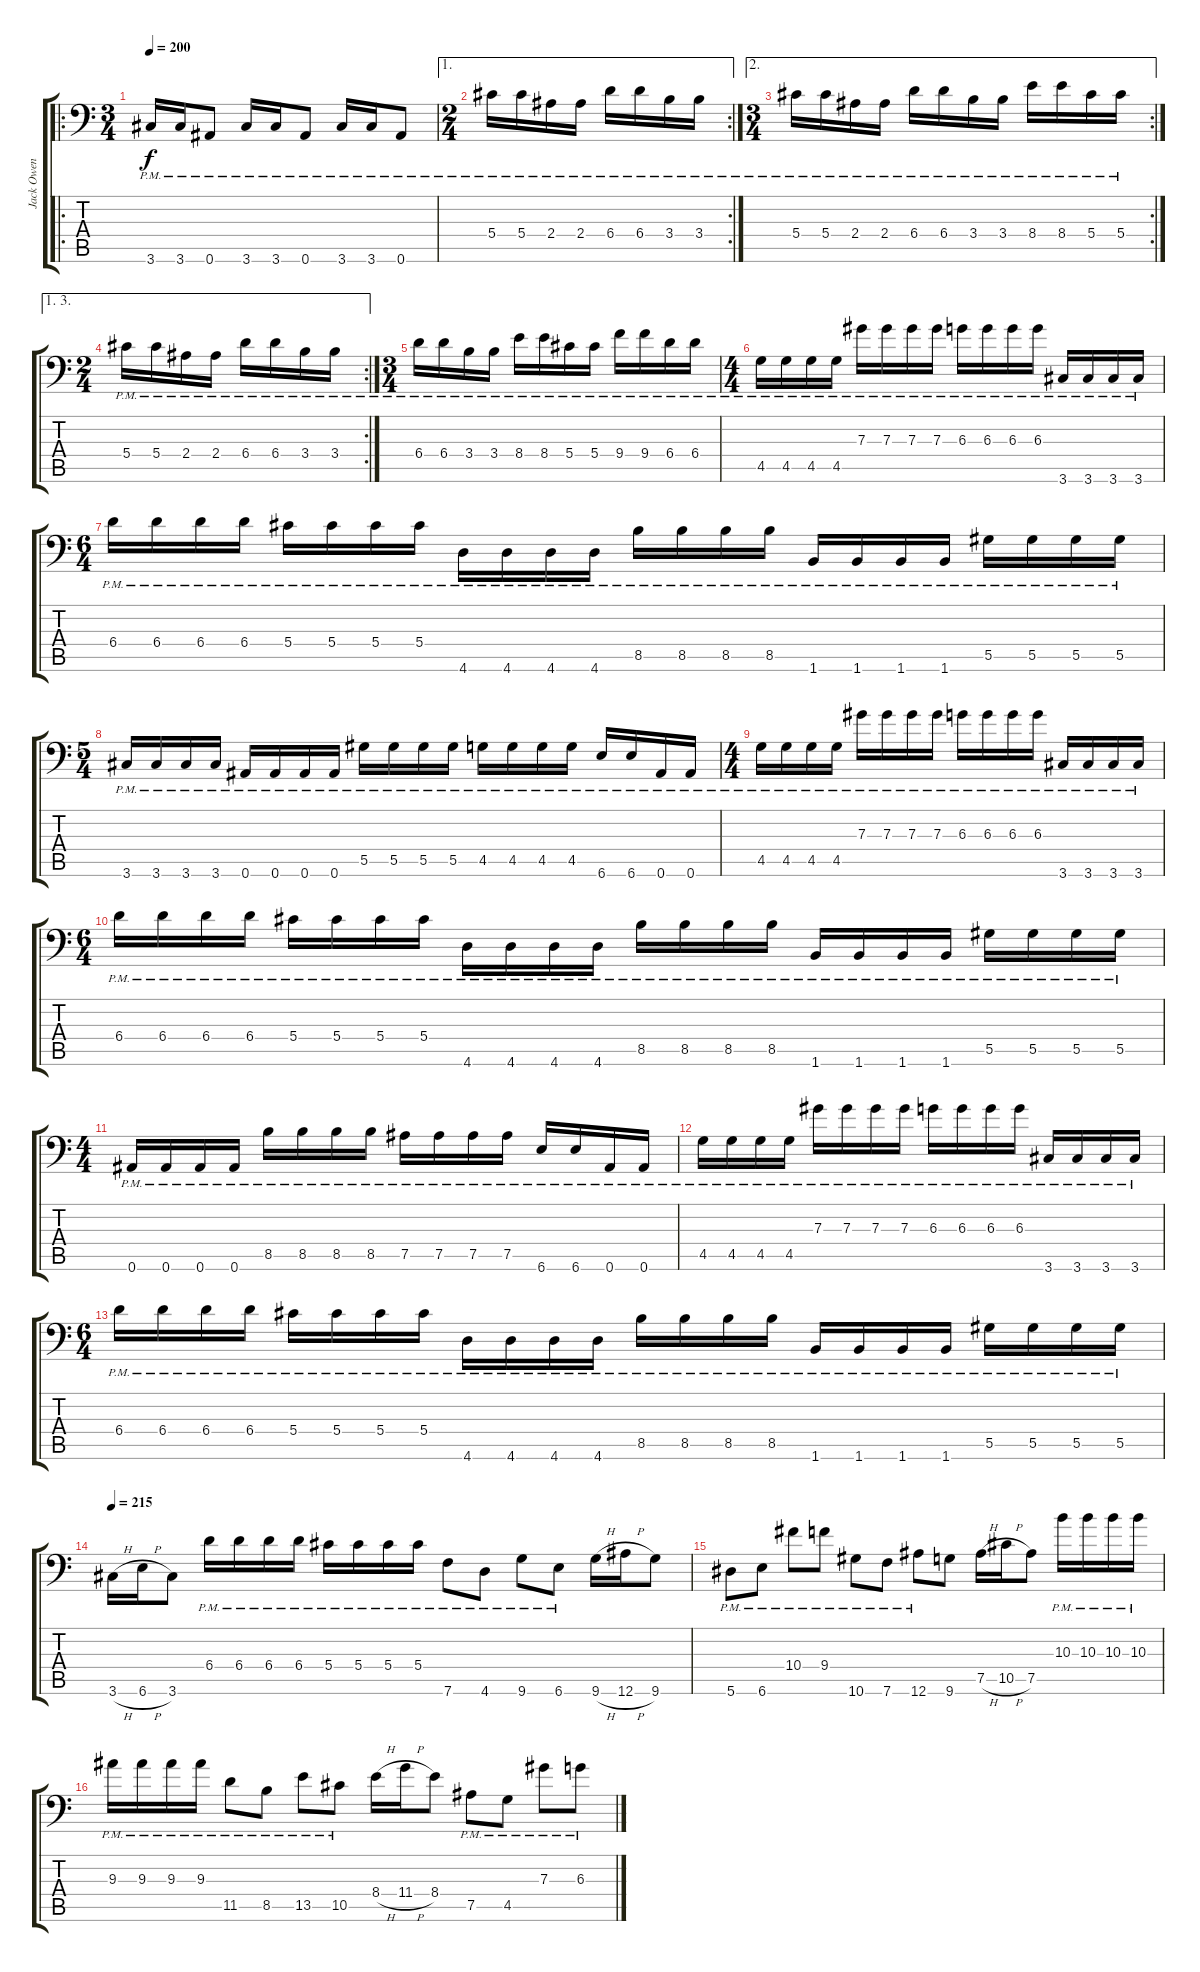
\track ("Jack Owen" "Jack Owen") {instrument overdrivenguitar}
\staff {score tabs}
\tuning (Bb3 F3 Db3 Ab2 Eb2 Bb1) {hide}
\ro
\ts (3 4)
\tempo 200
\clef f4
\ks c
3.6{pm}.16{dy f instrument overdrivenguitar} 3.6{pm}.16 0.6{pm}.8 3.6{pm}.16 3.6{pm}.16 0.6{pm}.8 3.6{pm}.16 3.6{pm}.16 0.6{pm}.8 |
\ae 1
\rc 2
\ts (2 4)
5.4{pm}.16 5.4{pm}.16 2.4{pm}.16 2.4{pm}.16 6.4{pm}.16 6.4{pm}.16 3.4{pm}.16 3.4{pm}.16 |
\ae 2
\rc 2
\ts (3 4)
5.4{pm}.16 5.4{pm}.16 2.4{pm}.16 2.4{pm}.16 6.4{pm}.16 6.4{pm}.16 3.4{pm}.16 3.4{pm}.16 8.4{pm}.16 8.4{pm}.16 5.4{pm}.16 5.4{pm}.16 |
\ae (1 3)
\rc 2
\ts (2 4)
5.4{pm}.16 5.4{pm}.16 2.4{pm}.16 2.4{pm}.16 6.4{pm}.16 6.4{pm}.16 3.4{pm}.16 3.4{pm}.16 |
\ts (3 4)
6.4{pm}.16 6.4{pm}.16 3.4{pm}.16 3.4{pm}.16 8.4{pm}.16 8.4{pm}.16 5.4{pm}.16 5.4{pm}.16 9.4{pm}.16 9.4{pm}.16 6.4{pm}.16 6.4{pm}.16 |
\ts (4 4)
4.5{pm}.16 4.5{pm}.16 4.5{pm}.16 4.5{pm}.16 7.3{pm}.16 7.3{pm}.16 7.3{pm}.16 7.3{pm}.16 6.3{pm}.16 6.3{pm}.16 6.3{pm}.16 6.3{pm}.16 3.6{pm}.16 3.6{pm}.16 3.6{pm}.16 3.6{pm}.16 |
\ts (6 4)
6.4{pm}.16 6.4{pm}.16 6.4{pm}.16 6.4{pm}.16 5.4{pm}.16 5.4{pm}.16 5.4{pm}.16 5.4{pm}.16 4.6{pm}.16 4.6{pm}.16 4.6{pm}.16 4.6{pm}.16 8.5{pm}.16 8.5{pm}.16 8.5{pm}.16 8.5{pm}.16 1.6{pm}.16 1.6{pm}.16 1.6{pm}.16 1.6{pm}.16 5.5{pm}.16 5.5{pm}.16 5.5{pm}.16 5.5{pm}.16 |
\ts (5 4)
3.6{pm}.16 3.6{pm}.16 3.6{pm}.16 3.6{pm}.16 0.6{pm}.16 0.6{pm}.16 0.6{pm}.16 0.6{pm}.16 5.5{pm}.16 5.5{pm}.16 5.5{pm}.16 5.5{pm}.16 4.5{pm}.16 4.5{pm}.16 4.5{pm}.16 4.5{pm}.16 6.6{pm}.16 6.6{pm}.16 0.6{pm}.16 0.6{pm}.16 |
\ts (4 4)
4.5{pm}.16 4.5{pm}.16 4.5{pm}.16 4.5{pm}.16 7.3{pm}.16 7.3{pm}.16 7.3{pm}.16 7.3{pm}.16 6.3{pm}.16 6.3{pm}.16 6.3{pm}.16 6.3{pm}.16 3.6{pm}.16 3.6{pm}.16 3.6{pm}.16 3.6{pm}.16 |
\ts (6 4)
6.4{pm}.16 6.4{pm}.16 6.4{pm}.16 6.4{pm}.16 5.4{pm}.16 5.4{pm}.16 5.4{pm}.16 5.4{pm}.16 4.6{pm}.16 4.6{pm}.16 4.6{pm}.16 4.6{pm}.16 8.5{pm}.16 8.5{pm}.16 8.5{pm}.16 8.5{pm}.16 1.6{pm}.16 1.6{pm}.16 1.6{pm}.16 1.6{pm}.16 5.5{pm}.16 5.5{pm}.16 5.5{pm}.16 5.5{pm}.16 |
\ts (4 4)
0.6{pm}.16 0.6{pm}.16 0.6{pm}.16 0.6{pm}.16 8.5{pm}.16 8.5{pm}.16 8.5{pm}.16 8.5{pm}.16 7.5{pm}.16 7.5{pm}.16 7.5{pm}.16 7.5{pm}.16 6.6{pm}.16 6.6{pm}.16 0.6{pm}.16 0.6{pm}.16 |
4.5{pm}.16 4.5{pm}.16 4.5{pm}.16 4.5{pm}.16 7.3{pm}.16 7.3{pm}.16 7.3{pm}.16 7.3{pm}.16 6.3{pm}.16 6.3{pm}.16 6.3{pm}.16 6.3{pm}.16 3.6{pm}.16 3.6{pm}.16 3.6{pm}.16 3.6{pm}.16 |
\ts (6 4)
6.4{pm}.16 6.4{pm}.16 6.4{pm}.16 6.4{pm}.16 5.4{pm}.16 5.4{pm}.16 5.4{pm}.16 5.4{pm}.16 4.6{pm}.16 4.6{pm}.16 4.6{pm}.16 4.6{pm}.16 8.5{pm}.16 8.5{pm}.16 8.5{pm}.16 8.5{pm}.16 1.6{pm}.16 1.6{pm}.16 1.6{pm}.16 1.6{pm}.16 5.5{pm}.16 5.5{pm}.16 5.5{pm}.16 5.5{pm}.16 |
\tempo 215
3.6{h}.16 6.6{h}.16 3.6.8 6.4{pm}.16 6.4{pm}.16 6.4{pm}.16 6.4{pm}.16 5.4{pm}.16 5.4{pm}.16 5.4{pm}.16 5.4{pm}.16 7.6{pm}.8 4.6{pm}.8 9.6{pm}.8 6.6{pm}.8 9.6{h}.16 12.6{h}.16 9.6.8 |
5.6{pm}.8 6.6{pm}.8 10.4{pm}.8 9.4{pm}.8 10.6{pm}.8 7.6{pm}.8 12.6{pm}.8 9.6.8 7.5{h}.16 10.5{h}.16 7.5.8 10.3{pm}.16 10.3{pm}.16 10.3{pm}.16 10.3{pm}.16 |
9.3{pm}.16 9.3{pm}.16 9.3{pm}.16 9.3{pm}.16 11.5{pm}.8 8.5{pm}.8 13.5{pm}.8 10.5{pm}.8 8.4{h}.16 11.4{h}.16 8.4.8 7.5{pm}.8 4.5{pm}.8 7.3{pm}.8 6.3{pm}.8
